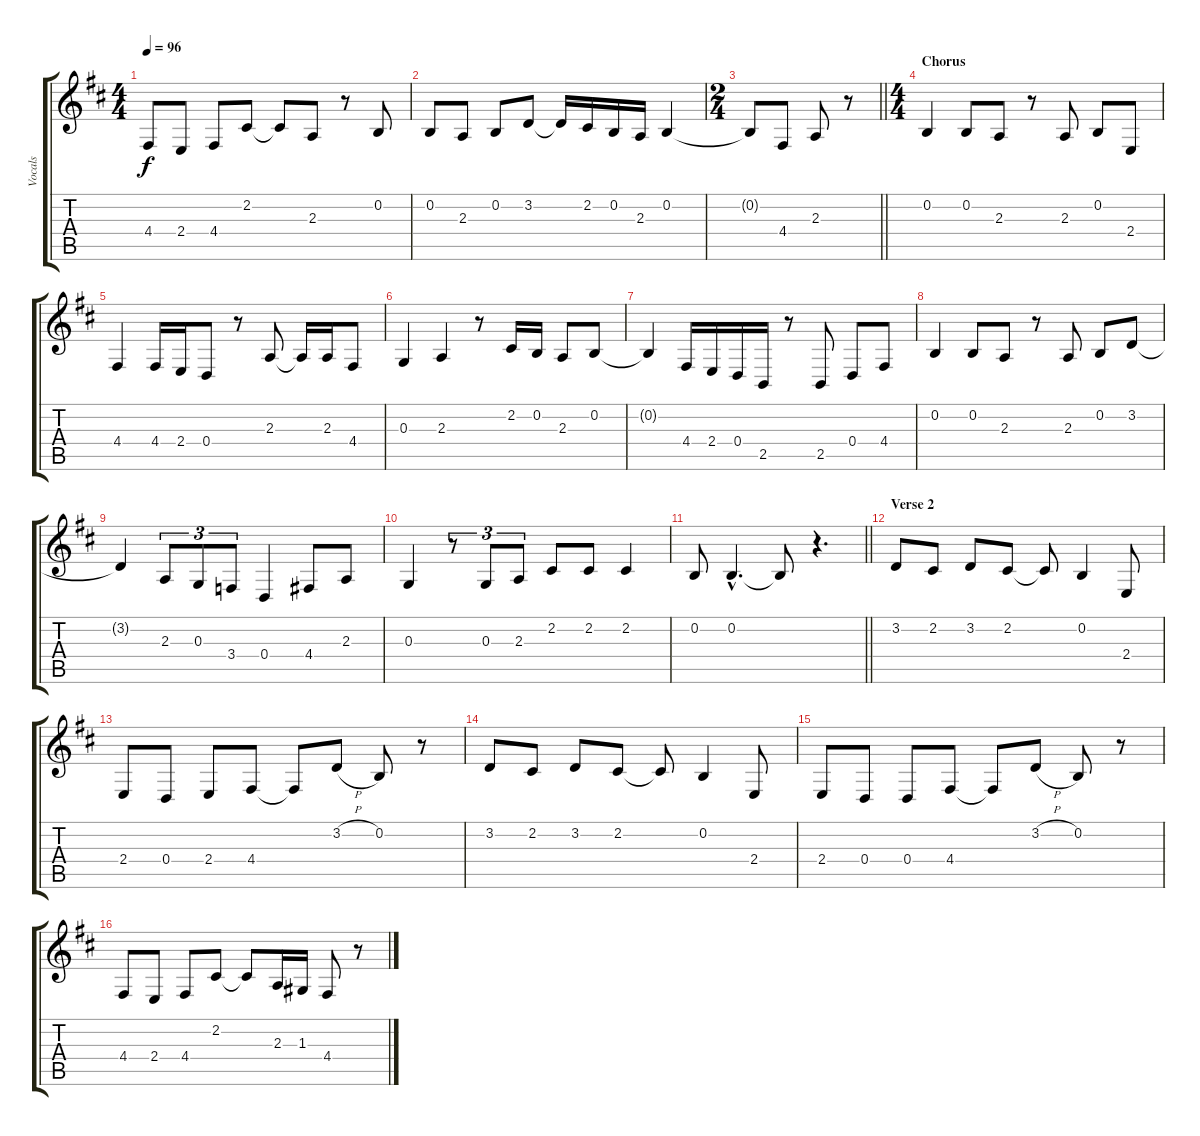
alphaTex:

\track ("Vocals" "Vocals") {instrument altosax}
\staff {score tabs}
\tuning (E4 B3 G3 D3 A2 E2) {hide}
\ts (4 4)
\tempo 96
\clef g2
\ks d
4.4.8{dy f} 2.4.8 4.4.8 2.2.8 2.2{t}.8 2.3.8 r.8 0.2.8 |
0.2.8 2.3.8 0.2.8 3.2.8 3.2{t}.16 2.2.16 0.2.16 2.3.16 0.2.4 |
\ts (2 4)
\barLineRight lightlight
0.2{t}.8 4.4.8 2.3.8 r.8 |
\ts (4 4)
\section ("" "Chorus")
0.2.4 0.2.8 2.3.8 r.8 2.3.8 0.2.8 2.4.8 |
4.4.4 4.4.16 2.4.16 0.4.8 r.8 2.3.8 2.3{t}.16 2.3.16 4.4.8 |
0.3.4 2.3.4 r.8 2.2.16 0.2.16 2.3.8 0.2.8 |
0.2{t}.4 4.4.16 2.4.16 0.4.16 2.5.16 r.8 2.5.8 0.4.8 4.4.8 |
0.2.4 0.2.8 2.3.8 r.8 2.3.8 0.2.8 3.2.8 |
3.2{t}.4 2.3.8{tu (3 2)} 0.3.8{tu (3 2)} 3.4.8{tu (3 2)} 0.4.4 4.4.8 2.3.8 |
0.3.4 r.8{tu (3 2)} 0.3.8{tu (3 2)} 2.3.8{tu (3 2)} 2.2.8 2.2.8 2.2.4 |
\barLineRight lightlight
0.2.8 0.2{hac}.4{d} 0.2{t}.8 r.4{d} |
\section ("" "Verse 2")
3.2.8 2.2.8 3.2.8 2.2.8 2.2{t}.8 0.2.4 2.4.8 |
2.4.8 0.4.8 2.4.8 4.4.8 4.4{t}.8 3.2{h}.8 0.2.8 r.8 |
3.2.8 2.2.8 3.2.8 2.2.8 2.2{t}.8 0.2.4 2.4.8 |
2.4.8 0.4.8 0.4.8 4.4.8 4.4{t}.8 3.2{h}.8 0.2.8 r.8 |
4.4.8 2.4.8 4.4.8 2.2.8 2.2{t}.8 2.3.16 1.3.16 4.4.8 r.8
